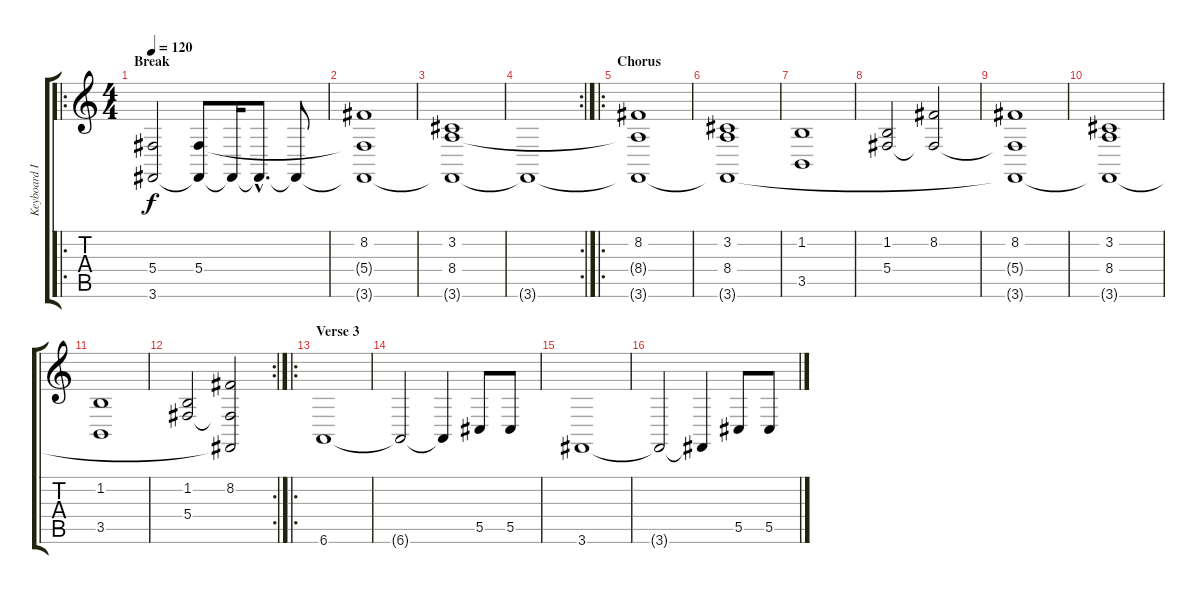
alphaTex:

\track ("Keyboard II" "Keyboard I") {instrument stringensemble1}
\staff {score tabs}
\tuning (Eb4 Bb3 Gb3 Db3 Ab2 Eb2) {hide}
\ro
\ts (4 4)
\section ("" "Break")
\tempo 120
\clef g2
\ks c
(5.4 3.6).2{dy f} (5.4 3.6{t}).8 3.6{t}.16 3.6{hac t}.8{d} 3.6{t}.8 |
(8.2 5.4{t} 3.6{t}).1 |
(3.2 8.4 3.6{t}).1 |
\rc 2
3.6{t}.1 |
\ro
\section ("" "Chorus")
(8.2 8.4{t} 3.6{t}).1 |
(3.2 8.4 3.6{t}).1 |
(1.2 3.5).1 |
(1.2 5.4).2 (8.2 5.4{t}).2 |
(8.2 5.4{t} 3.6{t}).1 |
(3.2 8.4 3.6{t}).1 |
(1.2 3.5).1 |
\rc 2
(1.2 5.4).2 (8.2 5.4{t} 3.6{t}).2 |
\ro
\section ("" "Verse 3")
6.6.1 |
6.6{t}.2 6.6{t}.4 5.5.8 5.5.8 |
3.6.1 |
3.6{t}.2 3.6{t}.4 5.5.8 5.5.8
